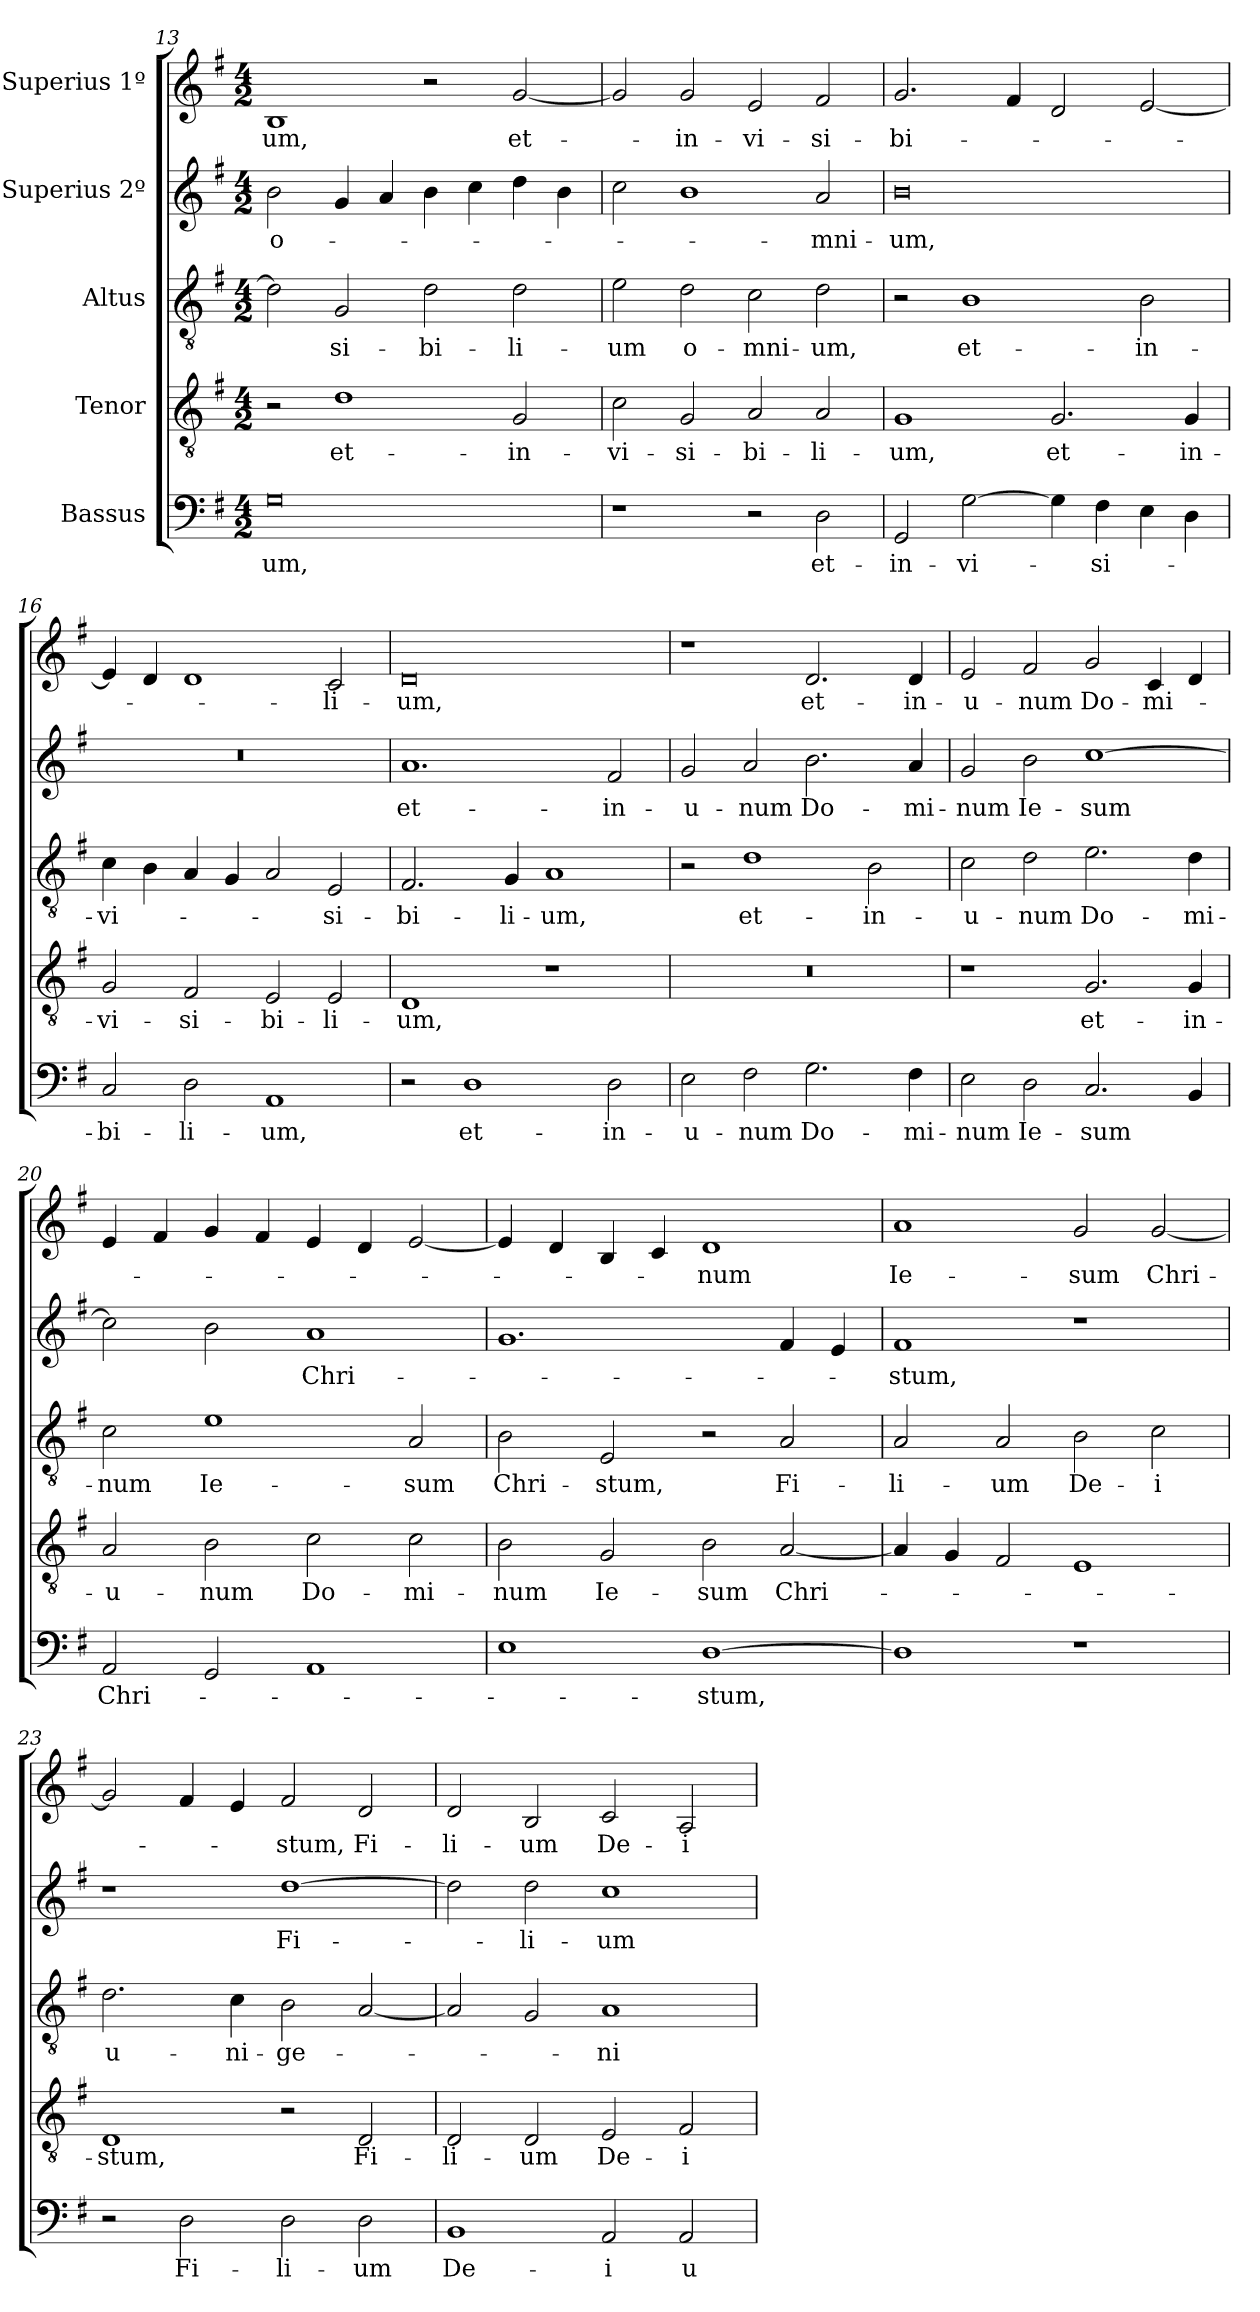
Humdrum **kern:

**kern	**text	**kern	**text	**kern	**text	**kern	**text	**kern	**text
*part5	*part5	*part4	*part4	*part3	*part3	*part2	*part2	*part1	*part1
*staff5	*staff5	*staff4	*staff4	*staff3	*staff3	*staff2	*staff2	*staff1	*staff1
*I"Bassus	*	*I"Tenor	*	*I"Altus	*	*I"Superius 2º	*	*I"Superius 1º	*
*clefF4	*	*clefGv2	*	*clefGv2	*	*clefG2	*	*clefG2	*
*k[f#]	*	*k[f#]	*	*k[f#]	*	*k[f#]	*	*k[f#]	*
*M4/2	*	*M4/2	*	*M4/2	*	*M4/2	*	*M4/2	*
=13	=13	=13	=13	=13	=13	=13	=13	=13	=13
0G\	-um,	2r	.	2d\]	.	2b\	o-	1B/	-um,
.	.	1d\	et-	2G/	-si-	4g/	.	.	.
.	.	.	.	.	.	4a/	.	.	.
.	.	.	.	2d\	-bi-	4b\	.	2r	.
.	.	.	.	.	.	4cc\	.	.	.
.	.	2G/	in-	2d\	-li-	4dd\	.	[2g/	et-
.	.	.	.	.	.	4b\	.	.	.
=14	=14	=14	=14	=14	=14	=14	=14	=14	=14
1r	.	2c\	-vi-	2e\	-um	2cc\	.	2g/]	.
.	.	2G/	-si-	2d\	o-	1b\	.	2g/	in-
2r	.	2A/	-bi-	2c\	-mni-	.	.	2e/	-vi-
2D\	et-	2A/	-li-	2d\	-um,	2a/	-mni-	2f#/	-si-
=15	=15	=15	=15	=15	=15	=15	=15	=15	=15
2GG/	in-	1G/	-um,	2r	.	0b\	-um,	2.g/	-bi-
[2G\	-vi-	.	.	1B\	et-	.	.	.	.
.	.	.	.	.	.	.	.	4f#/	.
4G\]	.	2.G/	et-	.	.	.	.	2d/	.
4F#\	-si-	.	.	.	.	.	.	.	.
4E\	.	.	.	2B\	in-	.	.	[2e/	.
4D\	.	4G/	in-	.	.	.	.	.	.
=16	=16	=16	=16	=16	=16	=16	=16	=16	=16
2C/	-bi-	2G/	-vi-	4c\	-vi-	0r	.	4e/]	.
.	.	.	.	4B\	.	.	.	4d/	.
2D\	-li-	2F#/	-si-	4A/	.	.	.	1d/	.
.	.	.	.	4G/	.	.	.	.	.
1AA/	-um,	2E/	-bi-	2A/	.	.	.	.	.
.	.	2E/	-li-	2E/	-si-	.	.	2c/	-li-
=17	=17	=17	=17	=17	=17	=17	=17	=17	=17
2r	.	1D/	-um,	2.F#/	-bi-	1.a/	et-	0d/	-um,
1D\	et-	.	.	.	.	.	.	.	.
.	.	.	.	4G/	-li-	.	.	.	.
.	.	1r	.	1A/	-um,	.	.	.	.
2D\	in-	.	.	.	.	2f#/	in-	.	.
=18	=18	=18	=18	=18	=18	=18	=18	=18	=18
2E\	u-	0r	.	2r	.	2g/	u-	1r	.
2F#\	-num	.	.	1d\	et-	2a/	-num	.	.
2.G\	Do-	.	.	.	.	2.b\	Do-	2.d/	et-
.	.	.	.	2B\	in-	.	.	.	.
4F#\	-mi-	.	.	.	.	4a/	-mi-	4d/	in-
=19	=19	=19	=19	=19	=19	=19	=19	=19	=19
2E\	-num	1r	.	2c\	u-	2g/	-num	2e/	u-
2D\	Ie-	.	.	2d\	-num	2b\	Ie-	2f#/	-num
2.C/	-sum	2.G/	et-	2.e\	Do-	[1cc\	-sum	2g/	Do-
.	.	.	.	.	.	.	.	4c/	-mi-
4BB/	.	4G/	in-	4d\	-mi-	.	.	4d/	.
=20	=20	=20	=20	=20	=20	=20	=20	=20	=20
2AA/	Chri-	2A/	u-	2c\	-num	2cc\]	.	4e/	.
.	.	.	.	.	.	.	.	4f#/	.
2GG/	.	2B\	-num	1e\	Ie-	2b\	.	4g/	.
.	.	.	.	.	.	.	.	4f#/	.
1AA/	.	2c\	Do-	.	.	1a/	Chri-	4e/	.
.	.	.	.	.	.	.	.	4d/	.
.	.	2c\	-mi-	2A/	-sum	.	.	[2e/	.
=21	=21	=21	=21	=21	=21	=21	=21	=21	=21
1E\	.	2B\	-num	2B\	Chri-	1.g/	.	4e/]	.
.	.	.	.	.	.	.	.	4d/	.
.	.	2G/	Ie-	2E/	-stum,	.	.	4B/	.
.	.	.	.	.	.	.	.	4c/	.
[1D\	-stum,	2B\	-sum	2r	.	.	.	1d/	-num
.	.	[2A/	Chri-	2A/	Fi-	4f#/	.	.	.
.	.	.	.	.	.	4e/	.	.	.
=22	=22	=22	=22	=22	=22	=22	=22	=22	=22
1D\]	.	4A/]	.	2A/	-li-	1f#/	-stum,	1a/	Ie-
.	.	4G/	.	.	.	.	.	.	.
.	.	2F#/	.	2A/	-um	.	.	.	.
1r	.	1E/	.	2B\	De-	1r	.	2g/	-sum
.	.	.	.	2c\	-i	.	.	[2g/	Chri-
=23	=23	=23	=23	=23	=23	=23	=23	=23	=23
2r	.	1D/	-stum,	2.d\	u-	1r	.	2g/]	.
2D\	Fi-	.	.	.	.	.	.	4f#/	.
.	.	.	.	4c\	-ni-	.	.	4e/	.
2D\	-li-	2r	.	2B\	-ge-	[1dd\	Fi-	2f#/	-stum,
2D\	-um	2D/	Fi-	[2A/	.	.	.	2d/	Fi-
=24	=24	=24	=24	=24	=24	=24	=24	=24	=24
1BB/	De-	2D/	-li-	2A/]	.	2dd\]	.	2d/	-li-
.	.	2D/	-um	2G/	.	2dd\	-li-	2B/	-um
2AA/	-i	2E/	De-	1A/	-ni-	1cc\	-um	2c/	De-
2AA/	u-	2F#/	-i	.	.	.	.	2A/	-i
=	=	=	=	=	=	=	=	=	=
*-	*-	*-	*-	*-	*-	*-	*-	*-	*-
